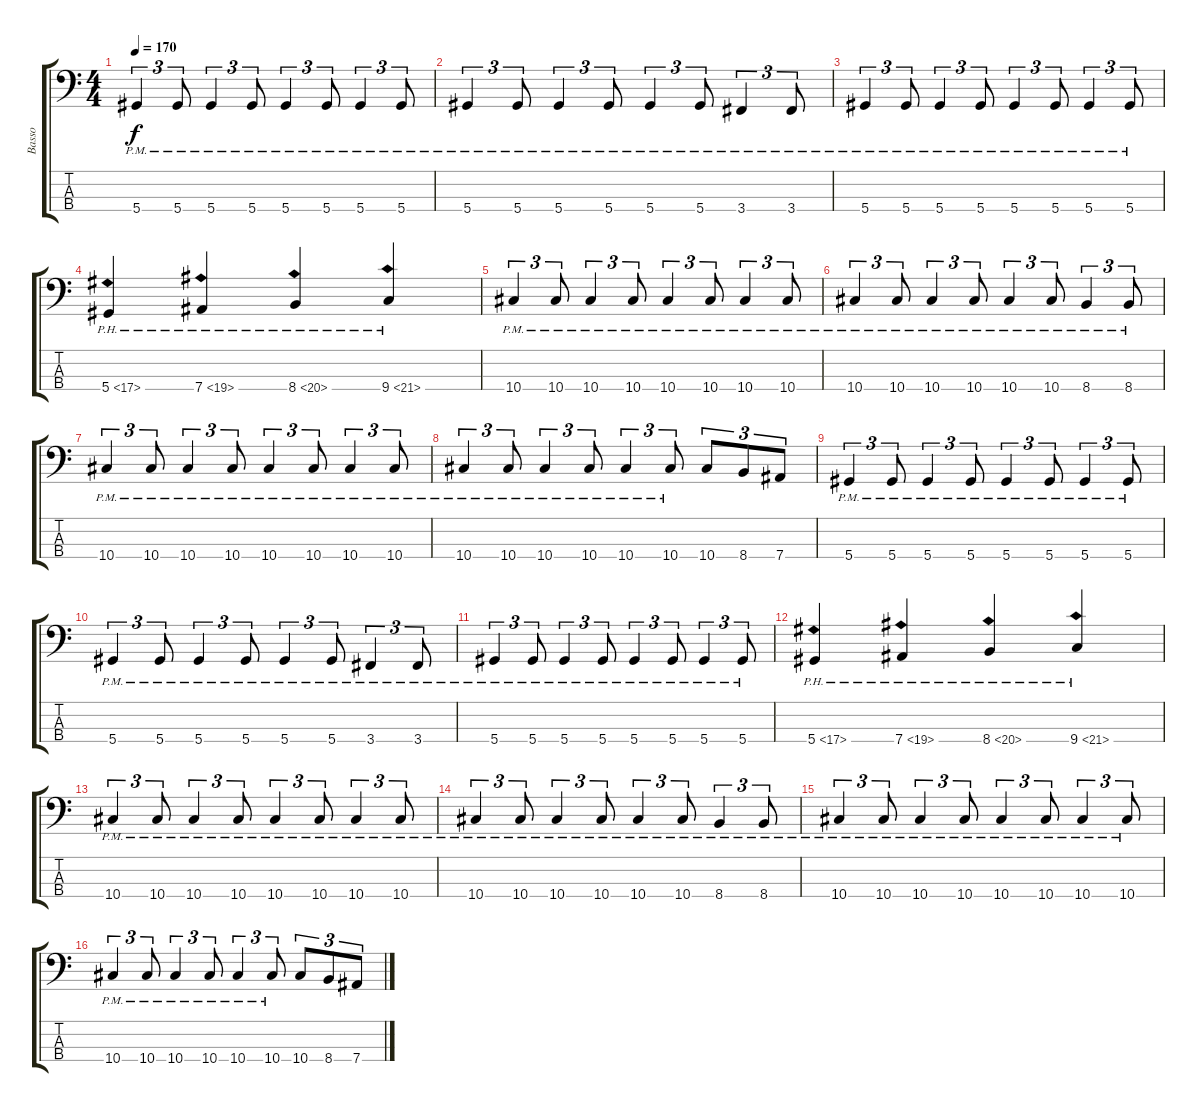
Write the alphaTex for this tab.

\track ("Basso" "Basso") {instrument electricbasspick}
\staff {score tabs}
\tuning (Gb2 Db2 Ab1 Eb1) {hide}
\ts (4 4)
\tempo 170
\clef f4
\ks c
5.4{pm}.4{tu (3 2) dy f} 5.4{pm}.8{tu (3 2)} 5.4{pm}.4{tu (3 2)} 5.4{pm}.8{tu (3 2)} 5.4{pm}.4{tu (3 2)} 5.4{pm}.8{tu (3 2)} 5.4{pm}.4{tu (3 2)} 5.4{pm}.8{tu (3 2)} |
5.4{pm}.4{tu (3 2)} 5.4{pm}.8{tu (3 2)} 5.4{pm}.4{tu (3 2)} 5.4{pm}.8{tu (3 2)} 5.4{pm}.4{tu (3 2)} 5.4{pm}.8{tu (3 2)} 3.4{pm}.4{tu (3 2)} 3.4{pm}.8{tu (3 2)} |
5.4{pm}.4{tu (3 2)} 5.4{pm}.8{tu (3 2)} 5.4{pm}.4{tu (3 2)} 5.4{pm}.8{tu (3 2)} 5.4{pm}.4{tu (3 2)} 5.4{pm}.8{tu (3 2)} 5.4{pm}.4{tu (3 2)} 5.4{pm}.8{tu (3 2)} |
5.4{ph 12}.4 7.4{ph 12}.4 8.4{ph 12}.4 9.4{ph 12}.4 |
10.4{pm}.4{tu (3 2)} 10.4{pm}.8{tu (3 2)} 10.4{pm}.4{tu (3 2)} 10.4{pm}.8{tu (3 2)} 10.4{pm}.4{tu (3 2)} 10.4{pm}.8{tu (3 2)} 10.4{pm}.4{tu (3 2)} 10.4{pm}.8{tu (3 2)} |
10.4{pm}.4{tu (3 2)} 10.4{pm}.8{tu (3 2)} 10.4{pm}.4{tu (3 2)} 10.4{pm}.8{tu (3 2)} 10.4{pm}.4{tu (3 2)} 10.4{pm}.8{tu (3 2)} 8.4{pm}.4{tu (3 2)} 8.4{pm}.8{tu (3 2)} |
10.4{pm}.4{tu (3 2)} 10.4{pm}.8{tu (3 2)} 10.4{pm}.4{tu (3 2)} 10.4{pm}.8{tu (3 2)} 10.4{pm}.4{tu (3 2)} 10.4{pm}.8{tu (3 2)} 10.4{pm}.4{tu (3 2)} 10.4{pm}.8{tu (3 2)} |
10.4{pm}.4{tu (3 2)} 10.4{pm}.8{tu (3 2)} 10.4{pm}.4{tu (3 2)} 10.4{pm}.8{tu (3 2)} 10.4{pm}.4{tu (3 2)} 10.4{pm}.8{tu (3 2)} 10.4.8{tu (3 2)} 8.4.8{tu (3 2)} 7.4.8{tu (3 2)} |
5.4{pm}.4{tu (3 2)} 5.4{pm}.8{tu (3 2)} 5.4{pm}.4{tu (3 2)} 5.4{pm}.8{tu (3 2)} 5.4{pm}.4{tu (3 2)} 5.4{pm}.8{tu (3 2)} 5.4{pm}.4{tu (3 2)} 5.4{pm}.8{tu (3 2)} |
5.4{pm}.4{tu (3 2)} 5.4{pm}.8{tu (3 2)} 5.4{pm}.4{tu (3 2)} 5.4{pm}.8{tu (3 2)} 5.4{pm}.4{tu (3 2)} 5.4{pm}.8{tu (3 2)} 3.4{pm}.4{tu (3 2)} 3.4{pm}.8{tu (3 2)} |
5.4{pm}.4{tu (3 2)} 5.4{pm}.8{tu (3 2)} 5.4{pm}.4{tu (3 2)} 5.4{pm}.8{tu (3 2)} 5.4{pm}.4{tu (3 2)} 5.4{pm}.8{tu (3 2)} 5.4{pm}.4{tu (3 2)} 5.4{pm}.8{tu (3 2)} |
5.4{ph 12}.4 7.4{ph 12}.4 8.4{ph 12}.4 9.4{ph 12}.4 |
10.4{pm}.4{tu (3 2)} 10.4{pm}.8{tu (3 2)} 10.4{pm}.4{tu (3 2)} 10.4{pm}.8{tu (3 2)} 10.4{pm}.4{tu (3 2)} 10.4{pm}.8{tu (3 2)} 10.4{pm}.4{tu (3 2)} 10.4{pm}.8{tu (3 2)} |
10.4{pm}.4{tu (3 2)} 10.4{pm}.8{tu (3 2)} 10.4{pm}.4{tu (3 2)} 10.4{pm}.8{tu (3 2)} 10.4{pm}.4{tu (3 2)} 10.4{pm}.8{tu (3 2)} 8.4{pm}.4{tu (3 2)} 8.4{pm}.8{tu (3 2)} |
10.4{pm}.4{tu (3 2)} 10.4{pm}.8{tu (3 2)} 10.4{pm}.4{tu (3 2)} 10.4{pm}.8{tu (3 2)} 10.4{pm}.4{tu (3 2)} 10.4{pm}.8{tu (3 2)} 10.4{pm}.4{tu (3 2)} 10.4{pm}.8{tu (3 2)} |
10.4{pm}.4{tu (3 2)} 10.4{pm}.8{tu (3 2)} 10.4{pm}.4{tu (3 2)} 10.4{pm}.8{tu (3 2)} 10.4{pm}.4{tu (3 2)} 10.4{pm}.8{tu (3 2)} 10.4.8{tu (3 2)} 8.4.8{tu (3 2)} 7.4.8{tu (3 2)}
